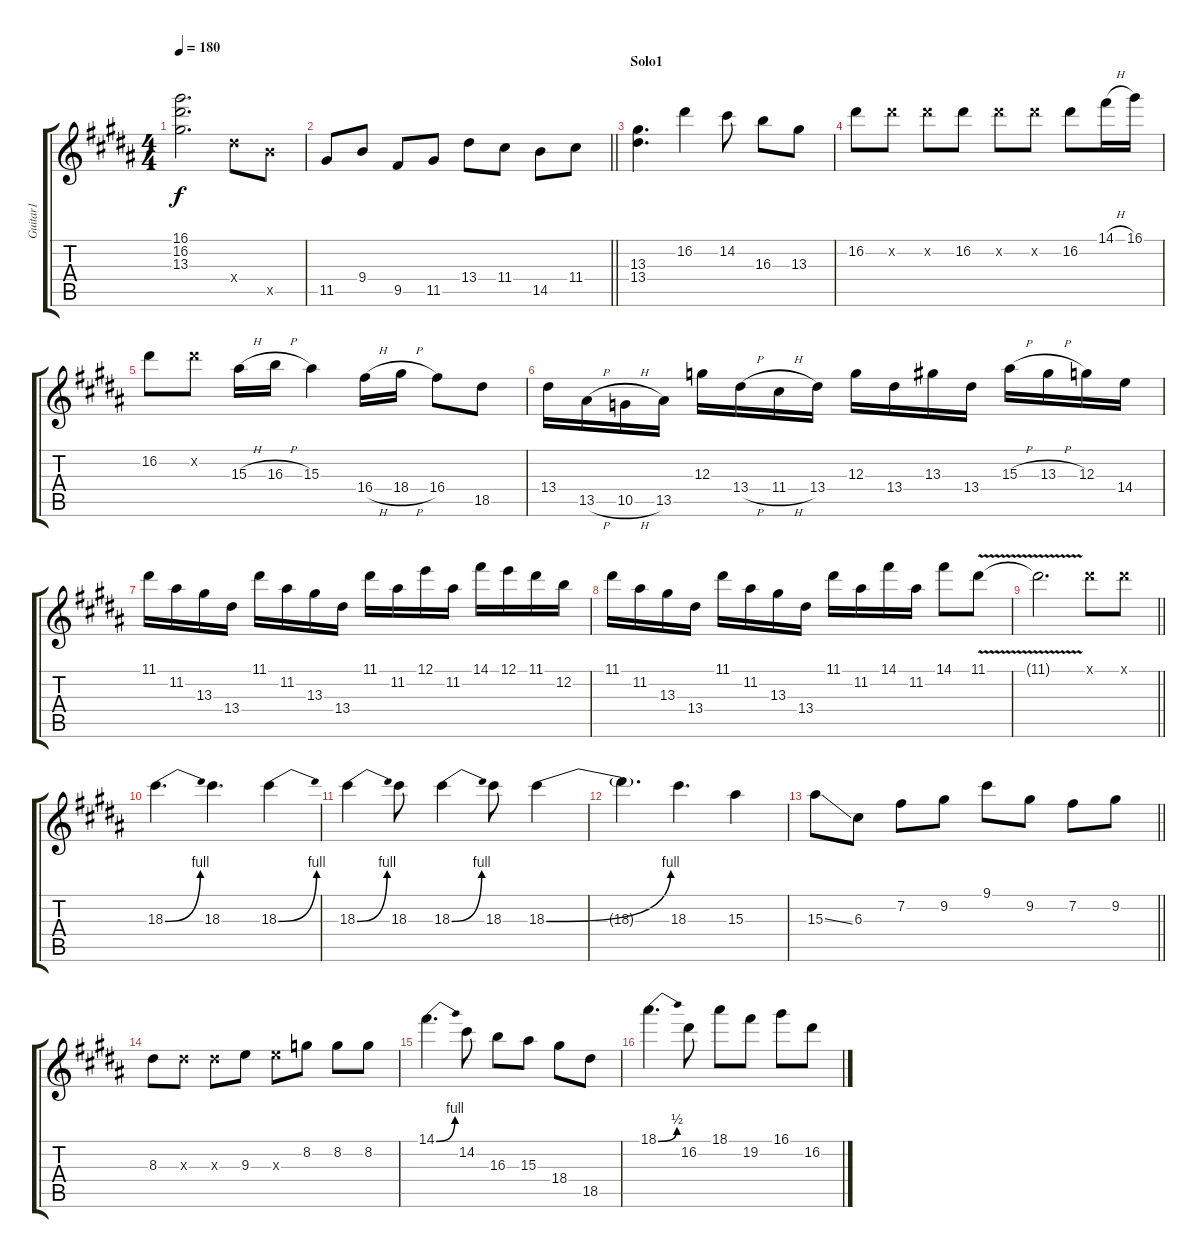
\track ("Guitar1" "Guitar1") {instrument overdrivenguitar}
\staff {score tabs}
\tuning (E4 B3 G3 D3 A2 E2) {hide}
\ts (4 4)
\tempo 180
\clef g2
\ks g#minor
(16.1 16.2 13.3).2{d dy f} 13.4{x}.8 14.5{x}.8 |
\barLineRight lightlight
11.5.8 9.4.8 9.5.8 11.5.8 13.4.8 11.4.8 14.5.8 11.4.8 |
\section ("" "Solo1")
(13.3 13.4).4{d instrument overdrivenguitar} 16.2.4 14.2.8 16.3.8 13.3.8 |
16.2.8 16.2{x}.8 16.2{x}.8 16.2.8 16.2{x}.8 16.2{x}.8 16.2.8 14.1{h}.16 16.1.16 |
16.2.8 16.2{x}.8 15.3{h}.16 16.3{h}.16 15.3.4 16.4{h}.16 18.4{h}.16 16.4.8 18.5.8 |
13.4.16 13.5{h}.16 10.5{h}.16 13.5.16 12.3.16 13.4{h}.16 11.4{h}.16 13.4.16 12.3.16 13.4.16 13.3.16 13.4.16 15.3{h}.16 13.3{h}.16 12.3.16 14.4.16 |
11.1.16 11.2.16 13.3.16 13.4.16 11.1.16 11.2.16 13.3.16 13.4.16 11.1.16 11.2.16 12.1.16 11.2.16 14.1.16 12.1.16 11.1.16 12.2.16 |
11.1.16 11.2.16 13.3.16 13.4.16 11.1.16 11.2.16 13.3.16 13.4.16 11.1.16 11.2.16 14.1.16 11.2.16 14.1.8 11.1{v}.8 |
\barLineRight lightlight
11.1{t}.2{d} 11.1{x}.8 11.1{x}.8 |
18.3{be (bend 0 0 60 4)}.4{d} 18.3.4{d} 18.3{be (bend 0 0 60 4)}.4 |
18.3{be (bend 0 0 60 4)}.4 18.3.8 18.3{be (bend 0 0 60 4)}.4 18.3.8 18.3{be (bend 0 0 60 4)}.4 |
18.3{t}.4{d} 18.3.4{d} 15.3.4 |
\barLineRight lightlight
15.3{ss}.8 6.3.8 7.2.8 9.2.8 9.1.8 9.2.8 7.2.8 9.2.8 |
8.3.8 8.3{x}.8 8.3{x}.8 9.3.8 9.3{x}.8 8.2.8 8.2.8 8.2.8 |
14.1{be (bend 0 0 60 4)}.4{d} 14.2.8 16.3.8 15.3.8 18.4.8 18.5.8 |
18.1{be (bend 0 0 60 2)}.4{d} 16.2.8 18.1.8 19.2.8 16.1.8 16.2.8
